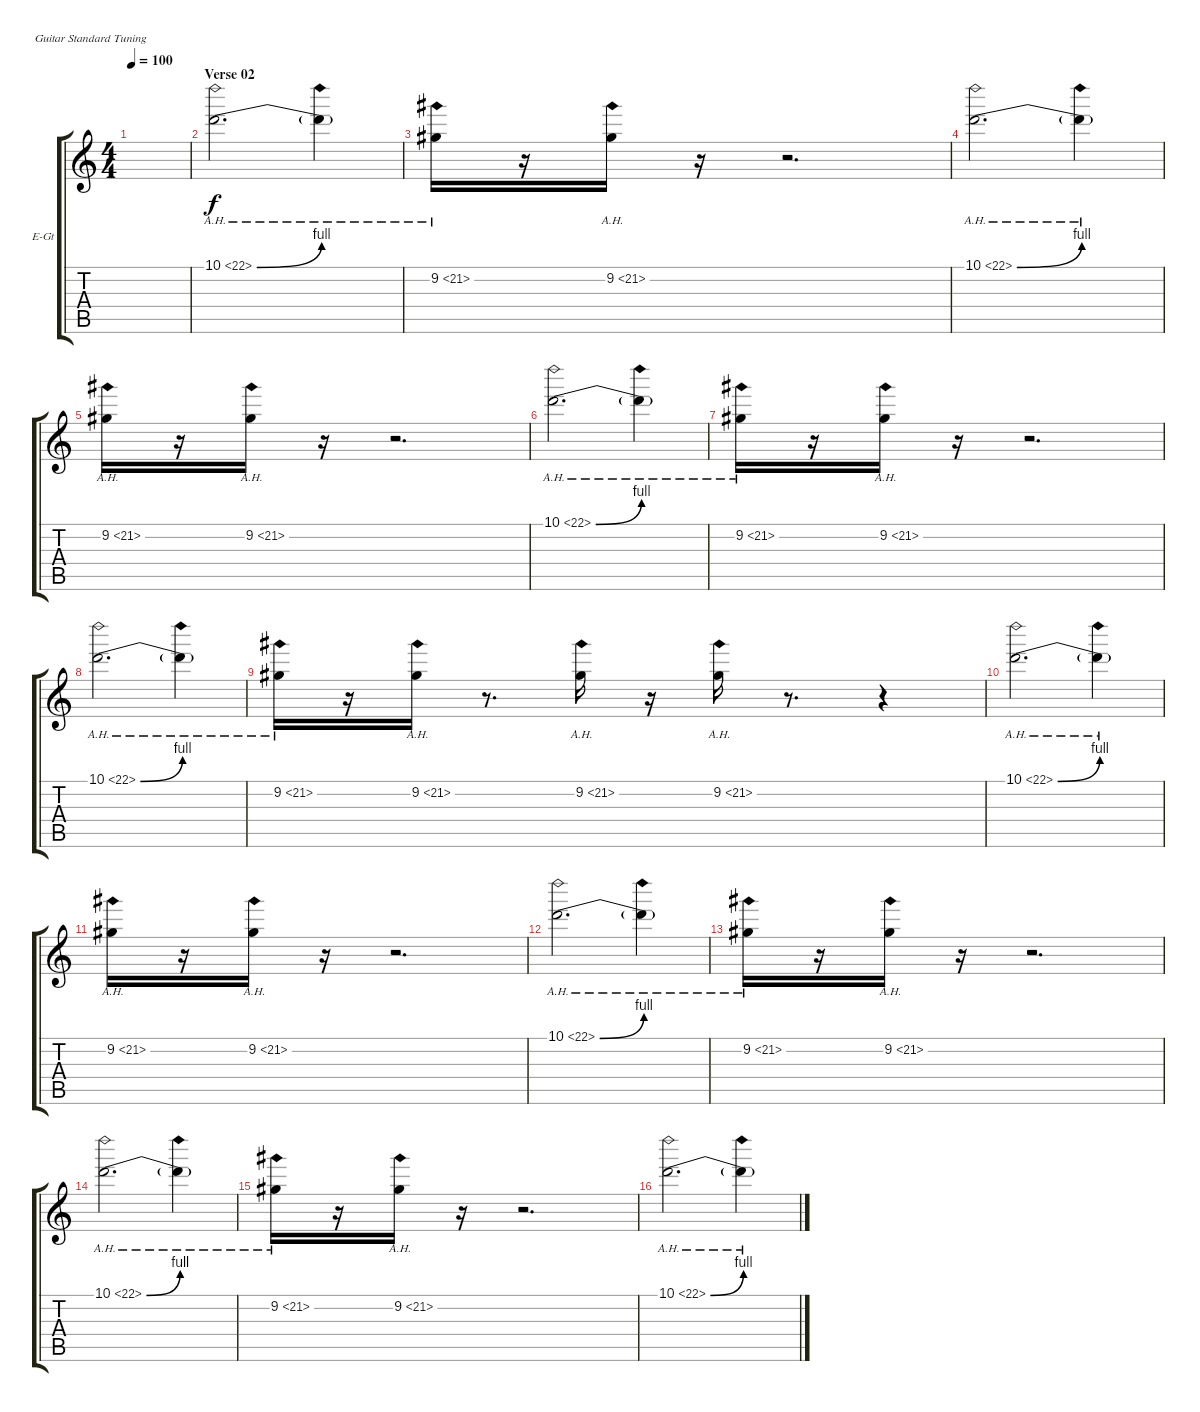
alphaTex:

\bracketExtendMode groupsimilarinstruments
\firstSystemTrackNameOrientation horizontal
\otherSystemsTrackNameOrientation horizontal
\track ("Noise 01" "E-Gt") {instrument overdrivenguitar}
\staff {score tabs}
\tuning (E4 B3 G3 D3 A2 E2)
\ts (4 4)
\tempo 100
\clef g2
\scale
0.333333
\ks c
|
\section ("" "Verse 02")
\scale
0.333333 10.1{be (bend 0 0 60 4) ah 12}.2{d} 10.1{be (hold 0 0 60 0) ah 12 t}.4 |
\scale
0.333333 9.2{ah 12}.16 r.16 9.2{ah 12}.16 r.16 r.2{d} |
\scale
0.333333 10.1{be (bend 0 0 60 4) ah 12}.2{d} 10.1{be (hold 0 0 60 0) ah 12 t}.4 |
\scale
0.333333 9.2{ah 12}.16 r.16 9.2{ah 12}.16 r.16 r.2{d} |
\scale
0.333333 10.1{be (bend 0 0 60 4) ah 12}.2{d} 10.1{be (hold 0 0 60 0) ah 12 t}.4 |
\scale
0.333333 9.2{ah 12}.16 r.16 9.2{ah 12}.16 r.16 r.2{d} |
\scale
0.333333 10.1{be (bend 0 0 60 4) ah 12}.2{d} 10.1{be (hold 0 0 60 0) ah 12 t}.4 |
\scale
0.333333 9.2{ah 12}.16 r.16 9.2{ah 12}.16 r.8{d} 9.2{ah 12}.16 r.16 9.2{ah 12}.16 r.8{d} r.4 |
\scale
0.333333 10.1{be (bend 0 0 60 4) ah 12}.2{d} 10.1{be (hold 0 0 60 0) ah 12 t}.4 |
\scale
0.333333 9.2{ah 12}.16 r.16 9.2{ah 12}.16 r.16 r.2{d} |
\scale
0.333333 10.1{be (bend 0 0 60 4) ah 12}.2{d} 10.1{be (hold 0 0 60 0) ah 12 t}.4 |
\scale
0.333333 9.2{ah 12}.16 r.16 9.2{ah 12}.16 r.16 r.2{d} |
\scale
0.333333 10.1{be (bend 0 0 60 4) ah 12}.2{d} 10.1{be (hold 0 0 60 0) ah 12 t}.4 |
\scale
0.333333 9.2{ah 12}.16 r.16 9.2{ah 12}.16 r.16 r.2{d} |
\scale
0.333333 10.1{be (bend 0 0 60 4) ah 12}.2{d} 10.1{be (hold 0 0 60 0) ah 12 t}.4
